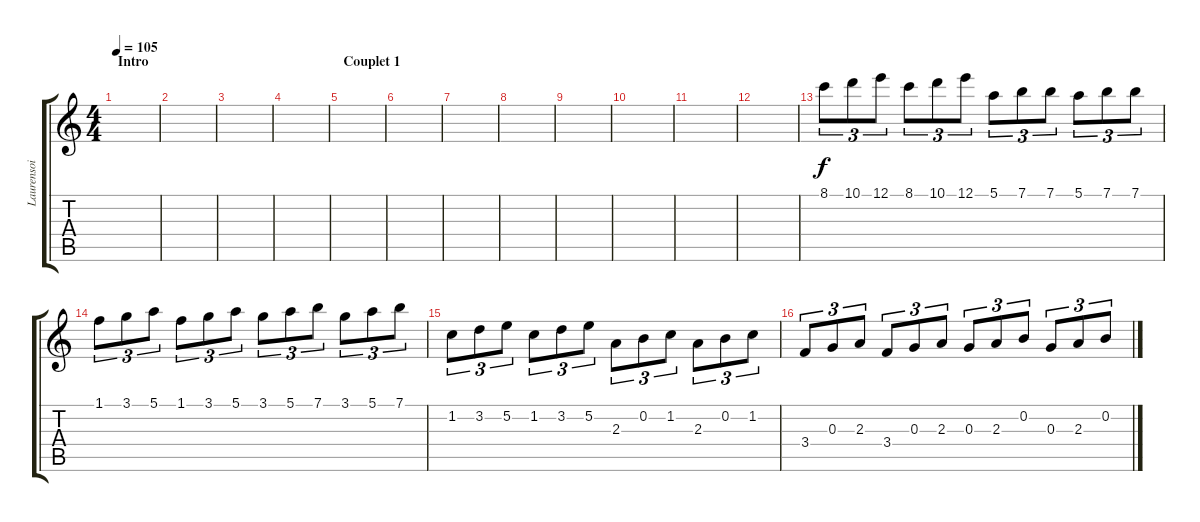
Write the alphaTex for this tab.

\track ("Laurensoi 2(octaver)" "Laurensoi ") {instrument electricguitarclean}
\staff {score tabs}
\tuning (E4 B3 G3 D3 A2 E2) {hide}
\ts (4 4)
\section ("" "Intro")
\tempo 105
\clef g2
\ks c
|
|
|
|
\section ("" "Couplet 1")
|
|
|
|
|
|
|
|
8.1.8{tu (3 2)} 10.1.8{tu (3 2)} 12.1.8{tu (3 2)} 8.1.8{tu (3 2)} 10.1.8{tu (3 2)} 12.1.8{tu (3 2)} 5.1.8{tu (3 2)} 7.1.8{tu (3 2)} 7.1.8{tu (3 2)} 5.1.8{tu (3 2)} 7.1.8{tu (3 2)} 7.1.8{tu (3 2)} |
1.1.8{tu (3 2)} 3.1.8{tu (3 2)} 5.1.8{tu (3 2)} 1.1.8{tu (3 2)} 3.1.8{tu (3 2)} 5.1.8{tu (3 2)} 3.1.8{tu (3 2)} 5.1.8{tu (3 2)} 7.1.8{tu (3 2)} 3.1.8{tu (3 2)} 5.1.8{tu (3 2)} 7.1.8{tu (3 2)} |
1.2.8{tu (3 2)} 3.2.8{tu (3 2)} 5.2.8{tu (3 2)} 1.2.8{tu (3 2)} 3.2.8{tu (3 2)} 5.2.8{tu (3 2)} 2.3.8{tu (3 2)} 0.2.8{tu (3 2)} 1.2.8{tu (3 2)} 2.3.8{tu (3 2)} 0.2.8{tu (3 2)} 1.2.8{tu (3 2)} |
3.4.8{tu (3 2)} 0.3.8{tu (3 2)} 2.3.8{tu (3 2)} 3.4.8{tu (3 2)} 0.3.8{tu (3 2)} 2.3.8{tu (3 2)} 0.3.8{tu (3 2)} 2.3.8{tu (3 2)} 0.2.8{tu (3 2)} 0.3.8{tu (3 2)} 2.3.8{tu (3 2)} 0.2.8{tu (3 2)}
